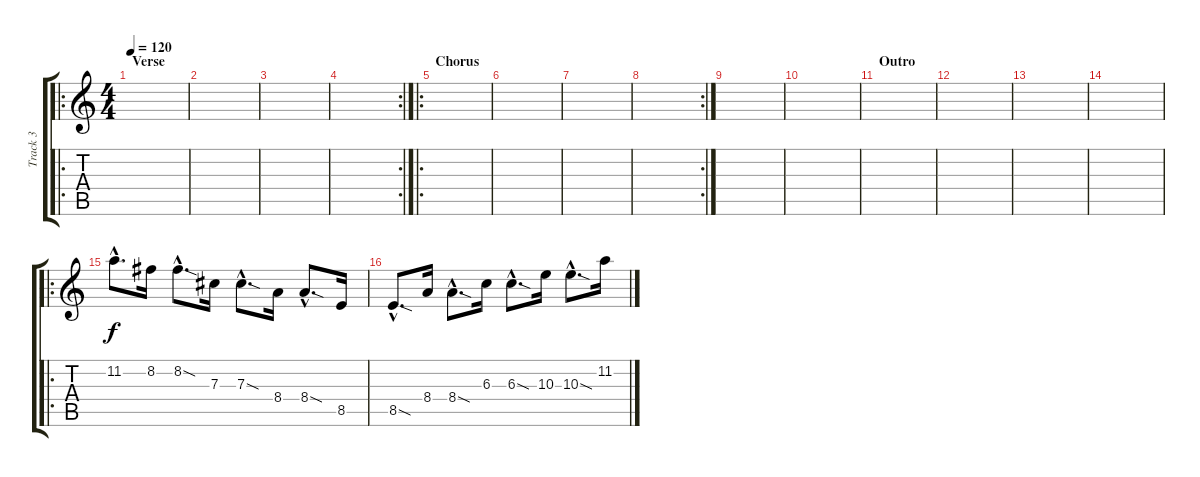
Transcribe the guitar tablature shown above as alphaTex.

\track ("Track 3" "Track 3") {instrument overdrivenguitar}
\staff {score tabs}
\tuning (Eb4 Bb3 Gb3 Db3 Ab2 Eb2) {hide}
\ro
\ts (4 4)
\section ("" "Verse")
\tempo 120
\clef g2
\ks c
|
|
|
\rc 2
|
\ro
\section ("" "Chorus")
|
|
|
\rc 2
|
|
|
\section ("" "Outro")
|
|
|
|
\ro
11.2{hac}.8{d} 8.2.16 8.2{sod hac}.8{d} 7.3.16 7.3{sod hac}.8{d} 8.4.16 8.4{sod hac}.8{d} 8.5.16 |
8.5{sod hac}.8{d} 8.4.16 8.4{sod hac}.8{d} 6.3.16 6.3{sod hac}.8{d} 10.3.16 10.3{sod hac}.8{d} 11.2.16
